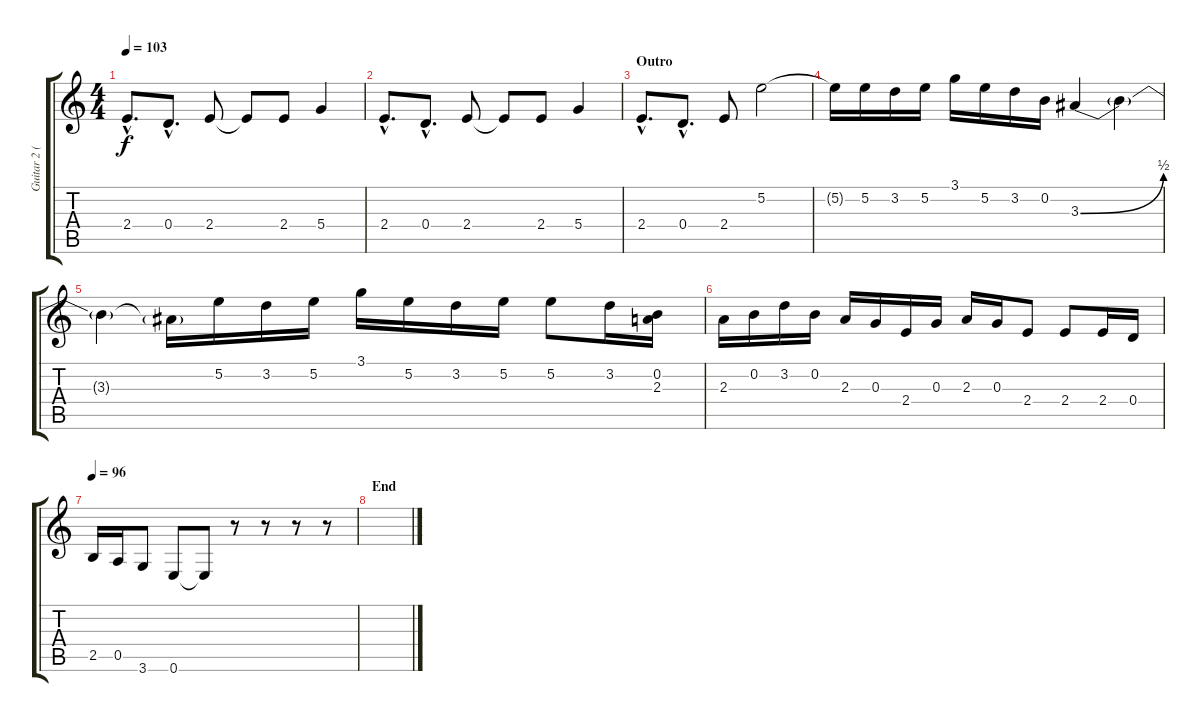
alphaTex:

\track ("Guitar 2 (B. Whitford)" "Guitar 2 (") {instrument distortionguitar}
\staff {score tabs}
\tuning (E4 B3 G3 D3 A2 E2) {hide}
\ts (4 4)
\tempo 103
\clef g2
\ks c
2.4{hac}.8{d dy f} 0.4{hac}.8{d} 2.4.8 2.4{t}.8 2.4.8 5.4.4 |
2.4{hac}.8{d} 0.4{hac}.8{d} 2.4.8 2.4{t}.8 2.4.8 5.4.4 |
\section ("" "Outro")
2.4{hac}.8{d} 0.4{hac}.8{d} 2.4.8 5.2.2 |
5.2{t}.16 5.2.16 3.2.16 5.2.16 3.1.16 5.2.16 3.2.16 0.2.16 3.3{be (bend 0 0 60 2)}.4 3.3{t}.4 |
3.3{t}.4 3.3{t}.16 5.2.16 3.2.16 5.2.16 3.1.16 5.2.16 3.2.16 5.2.16 5.2.8 3.2.16 (0.2 2.3).16 |
2.3.16 0.2.16 3.2.16 0.2.16 2.3.16 0.3.16 2.4.16 0.3.16 2.3.16 0.3.16 2.4.8 2.4.8 2.4.16 0.4.16 |
\tempo 96
2.5.16 0.5.16 3.6.8 0.6.8 0.6{t}.8 r.8{volume 9} r.8 r.8 r.8 |
\section ("" "End")
